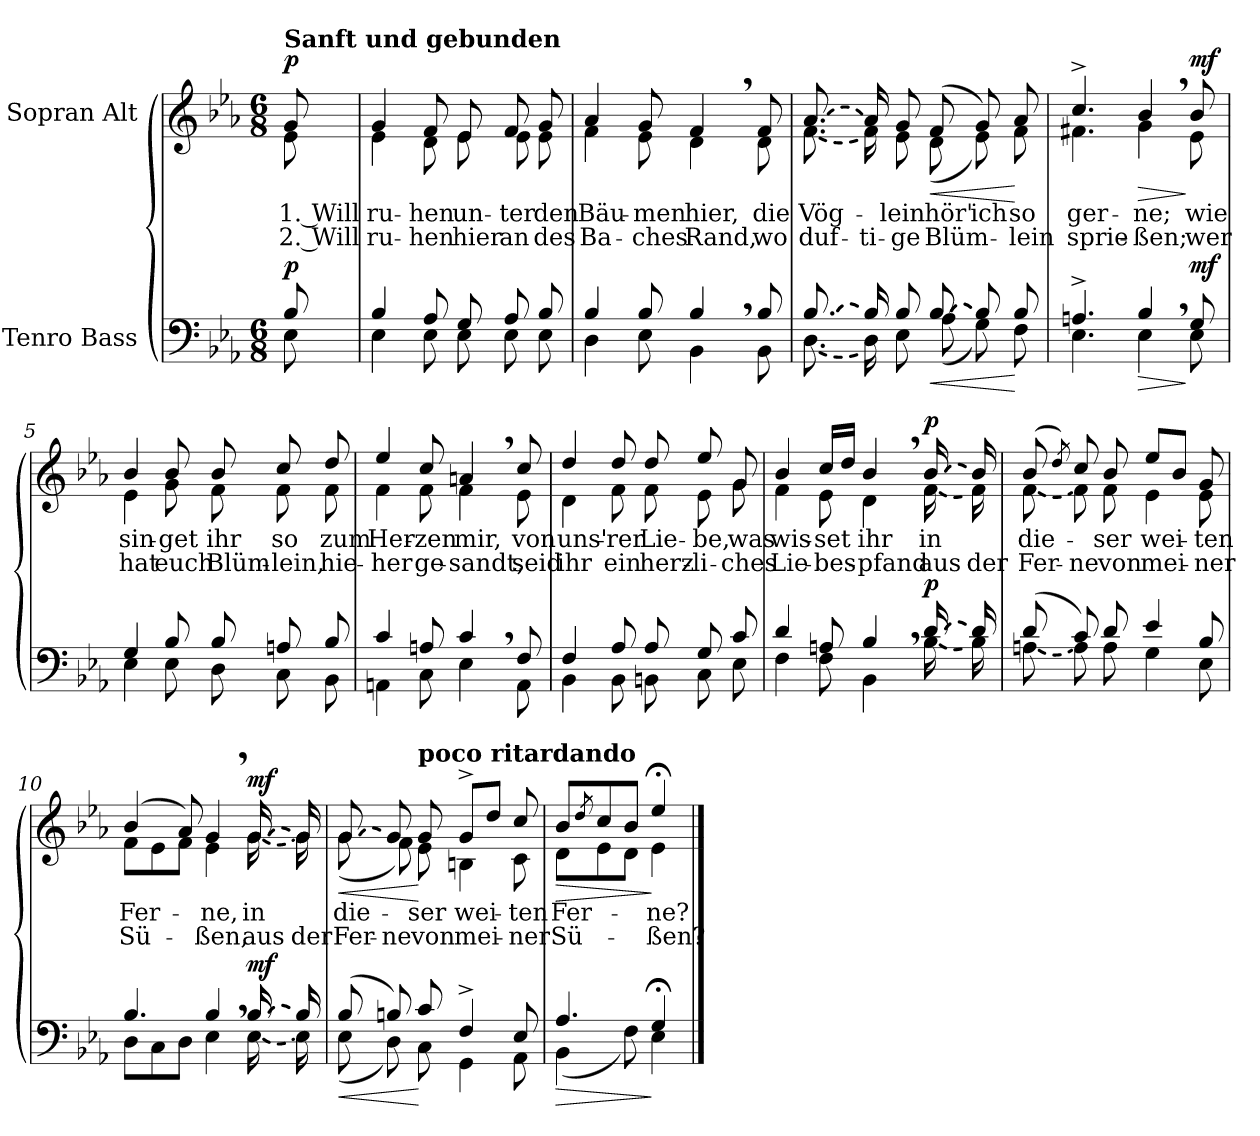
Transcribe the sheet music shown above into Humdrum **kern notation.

**kern	**dynam	**kern	**text	**text	**dynam
*part2	*part2	*part1	*part1	*part1	*part1
*staff2	*staff2	*staff1	*staff1	*staff1	*staff1
*I"Tenro Bass	*	*I"Sopran Alt	*	*	*
*clefF4	*	*clefG2	*	*	*
*k[b-e-a-]	*	*k[b-e-a-]	*	*	*
*M6/8	*	*M6/8	*	*	*
=	=	=	=	=	=
*^	*	*^	*	*	*
!	!	!	!LO:TX:a:B:t=Sanft und gebunden	!	!	!	!
!	!	!LO:DY:a	!	!	!	!	!LO:DY:a
8B-/	8E-\	p	8g/	8e-\	1. Will	2. Will	p
=1	=1	=1	=1	=1	=1	=1	=1
4B-/	4E-\	.	4g/	4e-\	ru-	ru-	.
8A-/	8E-\	.	8f/	8d\	-hen	-hen	.
8G/	8E-\	.	8e-/	8e-\	un-	hier	.
8A-/	8E-\	.	8f/	8e-\	-ter	an	.
8B-/	8E-\	.	8g/	8e-\	den	des	.
=2	=2	=2	=2	=2	=2	=2	=2
4B-/	4D\	.	4a-/	4f\	Bäu-	Ba-	.
8B-/	8E-\	.	8g/	8e-\	-men	-ches	.
4B-,/	4BB-\	.	4f,/	4d\	hier,	Rand,	.
8B-/	8BB-\	.	8f/	8d\	die	wo	.
=3	=3	=3	=3	=3	=3	=3	=3
!LO:T:dash	!LO:T:dash	!	!LO:T:dash	!LO:T:dash	!	!	!
[8.B-/	[8.D\	.	[8.a-/	[8.f\	Vög-	duf-	.
16B-/]	16D\]	.	16a-/]	16f\]	.	-ti-	.
8B-/	8E-\	.	8g/	8e-\	-lein	-ge	.
!LO:T:dash	!	!LO:HP:b	!	!	!	!	!LO:HP:b
[8B-/	(8A-\	<	(8f/	(8d\	hör'	Blüm-	<
8B-/]	8G\)	.	8g/)	8e-\)	ich	.	.
8B-/	8F\	[	8a-/	8f\	so	-lein	[
!!LO:LB:g=z	!!
=4	=4	=4	=4	=4	=4	=4	=4
4.An^/	4.E-\	.	4.cc^/	4.f#X\	ger-	sprie-	.
!	!	!LO:HP:b	!	!	!	!	!LO:HP:b
4B-,/	4E-\	>	4b-,/	4g\	-ne;	-ßen;	>
!	!	!LO:DY:n=1:a	!	!	!	!	!LO:DY:n=1:a
8G/	8E-\	] mf	8b-/	8e-\	wie	wer	] mf
=5	=5	=5	=5	=5	=5	=5	=5
4G/	4E-\	.	4b-/	4e-\	sin-	hat	.
8B-/	8E-\	.	8b-/	8g\	-get	euch	.
8B-/	8D\	.	8b-/	8f\	ihr	Blüm-	.
8An/	8C\	.	8cc/	8f\	so	-lein,	.
8B-/	8BB-\	.	8dd/	8f\	zum	hie-	.
=6	=6	=6	=6	=6	=6	=6	=6
4c/	4AAn\	.	4ee-/	4f\	Her-	-her	.
8An/	8C\	.	8cc/	8f\	-zen	ge-	.
4c,/	4E-\	.	4an,/	4f\	mir,	-sandt,	.
8F/	8AA\	.	8cc/	8e-\	von	seid	.
!!LO:LB:g=z	!!
=7	=7	=7	=7	=7	=7	=7	=7
4F/	4BB-\	.	4dd/	4d\	uns'-	ihr	.
8A-/	8BB-\	.	8dd/	8f\	-rer	ein	.
8A-/	8BBn\	.	8dd/	8f\	Lie-	herz-	.
8G/	8C\	.	8ee-/	8e-\	-be,	-li-	.
8c/	8E-\	.	8g/	8g\	was	-ches	.
=8	=8	=8	=8	=8	=8	=8	=8
4d/	4F\	.	4b-/	4f\	wis-	Lie-	.
8An/	8F\	.	16cc/LL	8e-\	-set	-bes-	.
.	.	.	16dd/JJ	.	.	.	.
4B-,/	4BB-\	.	4b-,/	4d\	ihr	-pfand	.
!LO:T:dash	!LO:T:dash	!LO:DY:a	!LO:T:dash	!LO:T:dash	!	!	!LO:DY:a
[16d/	[16B-\	p	[16b-/	[16f\	in	aus	p
16d/]	16B-\]	.	16b-/]	16f\]	.	der	.
=9	=9	=9	=9	=9	=9	=9	=9
!	!LO:T:dash	!	!	!LO:T:dash	!	!	!
(8d/	[8An\	.	(8b-/	[8f\	die-	Fer-	.
.	.	.	8qdd/)	.	.	.	.
8c/)	8A\]	.	8cc/	8f\]	.	-ne	.
8d/	8A\	.	8b-/	8f\	-ser	von	.
4e-/	4G\	.	8ee-/L	4e-\	wei-	mei-	.
.	.	.	8b-/J	.	.	.	.
8B-/	8E-\	.	8g/	8e-\	-ten	-ner	.
!!LO:LB:g=z	!!
=10	=10	=10	=10	=10	=10	=10	=10
4.B-/	8D\L	.	(4b-/	8f\L	Fer-	Sü-	.
.	8C\	.	.	8e-\	.	.	.
.	8D\J	.	8a-/)	8f\J	.	.	.
4B-,/	4E-\	.	4g,/	4e-\	-ne,	-ßen,	.
!LO:T:dash	!LO:T:dash	!LO:DY:a	!LO:T:dash	!LO:T:dash	!	!	!LO:DY:a
[16B-/	[16E-\	mf	[16g/	[16g\	in	aus	mf
16B-/]	16E-\]	.	16g/]	16g\]	.	der	.
=11	=11	=11	=11	=11	=11	=11	=11
!	!	!LO:HP:b	!LO:T:dash	!	!	!	!LO:HP:b
(8B-/	(8E-\	<	[8g/	(8g\	die-	Fer-	<
8Bn/)	8D\)	.	8g/]	8f\)	.	-ne	.
!	!	!	!LO:TX:a:B:t=poco ritardando	!	!	!	!
8c/	8C\	[	8g/	8e-\	-ser	von	[
4F^/	4GG\	.	8g^/L	4Bn\	wei-	mei-	.
.	.	.	8dd/J	.	.	.	.
8E-/	8AA-\	.	8cc/	8c\	-ten	-ner	.
=12	=12	=12	=12	=12	=12	=12	=12
!	!	!LO:HP:b	!	!	!	!	!LO:HP:b
4.A-/	(4BB-\	>	8b-/L	8d\L	Fer-	Sü-	>
.	.	.	8qdd/	.	.	.	.
.	.	.	8cc/	8e-\	.	.	.
.	8F\)	.	8b-/J	8d\J	.	.	.
4G;</	4E-\	]	4ee-;</	4e-\	-ne?	-ßen?	]
*v	*v	*	*	*	*	*	*
*	*	*v	*v	*	*	*
==	==	==	==	==	==
*-	*-	*-	*-	*-	*-
